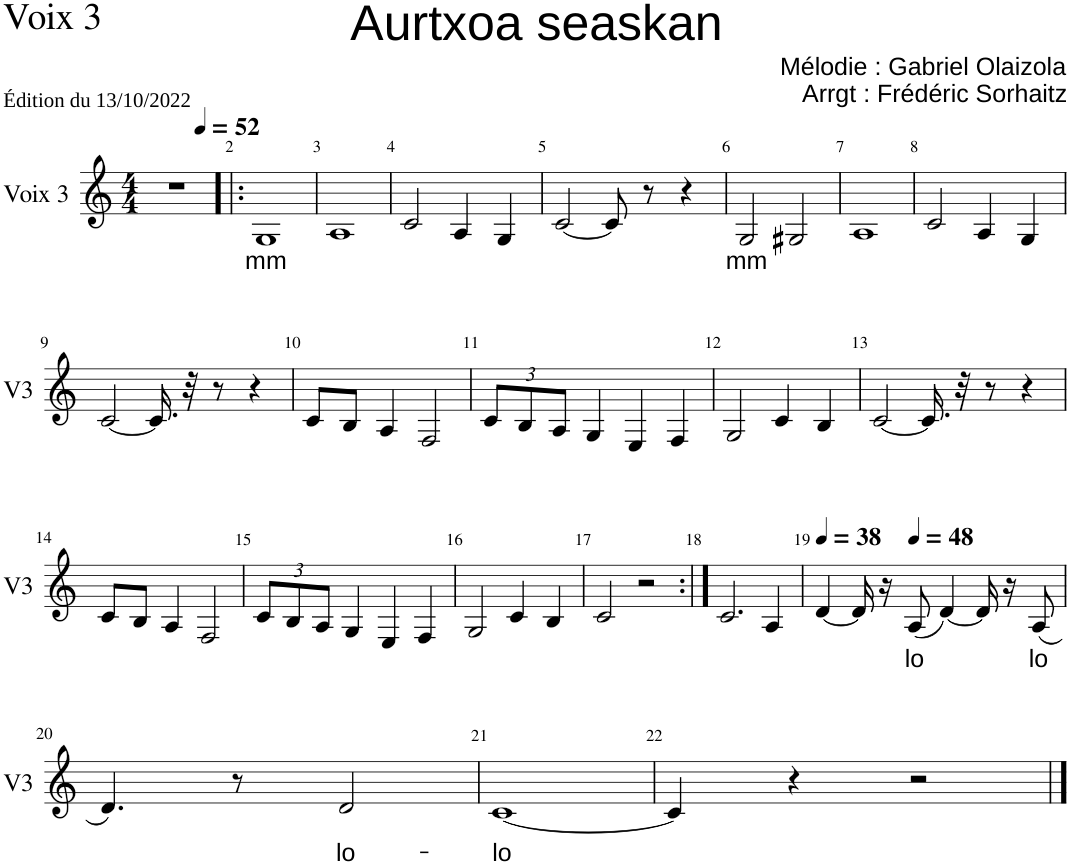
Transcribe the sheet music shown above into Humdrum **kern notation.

**kern	**text	**text
*part1	*part1	*part1
*staff1	*staff1	*staff1
*I"Voix 3	*	*
*I'V3	*	*
*clefG2	*	*
*k[]	*	*
*M4/4	*	*
=1	=1	=1
*^	*	*
1r	2ryy	.	.
.	8ryy	.	.
*MM52	*	*	*
.	4.ryy	.	.
=2!|:	=2!|:	=2!|:	=2!|:
!	!	!LO:LY:b	!
*v	*v	*	*
1G	mm	.
=3	=3	=3
1A	.	.
=4	=4	=4
2c/	.	.
4A/	.	.
4G/	.	.
=5	=5	=5
[2c/	.	.
8c/]	.	.
8r	.	.
4r	.	.
=6	=6	=6
!	!LO:LY:b	!
2G/	mm	.
2G#X/	.	.
=7	=7	=7
1A	.	.
=8	=8	=8
2c/	.	.
4A/	.	.
4G/	.	.
!!LO:LB:g=z
=9	=9	=9
[2c/	.	.
16.c/]	.	.
32r	.	.
8r	.	.
4r	.	.
=10	=10	=10
8c/L	.	.
8B/J	.	.
4A/	.	.
2F/	.	.
=11	=11	=11
*Xbrackettup	*	*
12c/L	.	.
12B/	.	.
12A/J	.	.
4G/	.	.
4E/	.	.
4F/	.	.
=12	=12	=12
2G/	.	.
4c/	.	.
4B/	.	.
=13	=13	=13
[2c/	.	.
16.c/]	.	.
32r	.	.
8r	.	.
4r	.	.
!!LO:LB:g=z
=14	=14	=14
8c/L	.	.
8B/J	.	.
4A/	.	.
2F/	.	.
=15	=15	=15
12c/L	.	.
12B/	.	.
12A/J	.	.
4G/	.	.
4E/	.	.
4F/	.	.
=16	=16	=16
2G/	.	.
4c/	.	.
4B/	.	.
=17	=17	=17
2c/	.	.
2r	.	.
=18:|!	=18:|!	=18:|!
2.c/	.	.
4A/	.	.
=19	=19	=19
*MM38	*	*
[4d/	.	.
16d/]	.	.
16r	.	.
*MM48	*	*
!	!	!LO:LY:b
(8A/	.	lo
[4d/)	.	.
16d/]	.	.
16r	.	.
!	!	!LO:LY:b
(8A/	.	lo
!!LO:LB:g=z
=20	=20	=20
4.d/)	.	.
8r	.	.
!	!	!LO:LY:b
2d/	.	lo-
=21	=21	=21
!	!	!LO:LY:b
[1c	.	lo
=22	=22	=22
4c/]	.	.
4r	.	.
2r	.	.
==	==	==
*-	*-	*-
